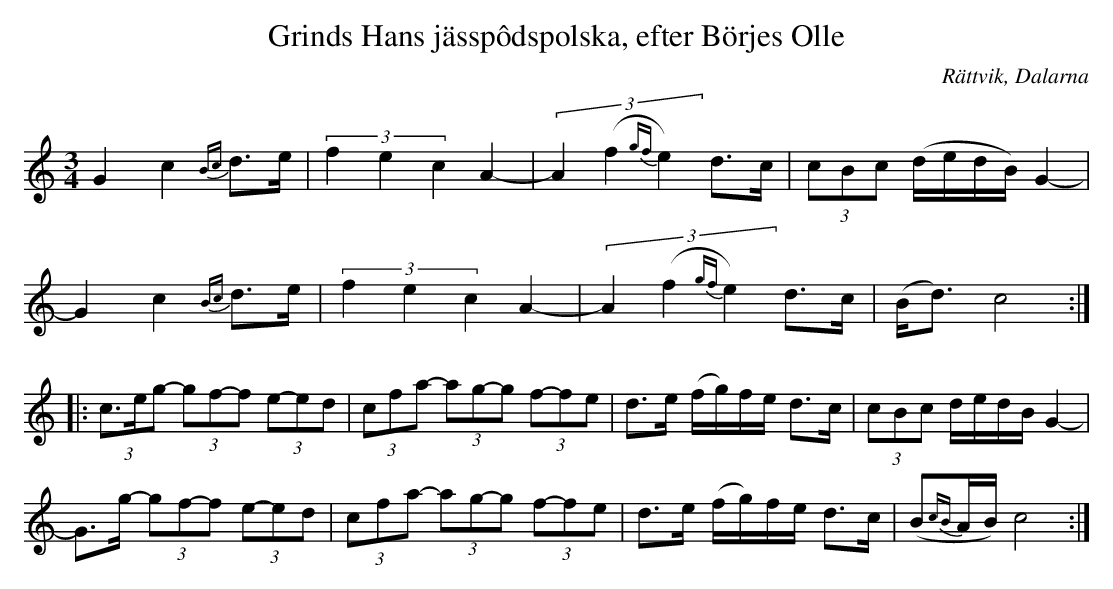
X:1
T:Grinds Hans jässpôdspolska, efter Börjes Olle
O:Rättvik, Dalarna
M:3/4
L:1/16
K:C
G4 c4 {Bc}d3e|(3f4e4c4 A4-|(3A4(f4{gf}e4) d3c|(3c2B2c2 (dedB) G4-|
G4 c4 {Bc}d3e|(3f4e4c4 A4-|(3A4(f4{gf}e4) d3c|(Bd3) c8:|
|:(3c3eg2- (3g2f2-f2 (3e2-e2d2|(3c2f2a2- (3a2g2-g2 (3f2-f2e2|d3e (fg)fe d3c|(3c2B2c2 dedB G4-|
G3g- (3g2f2-f2 (3e2-e2d2|(3c2f2a2- (3a2g2-g2 (3f2-f2e2|d3e (fg)fe d3c|(B2{cB}AB) c8:|
